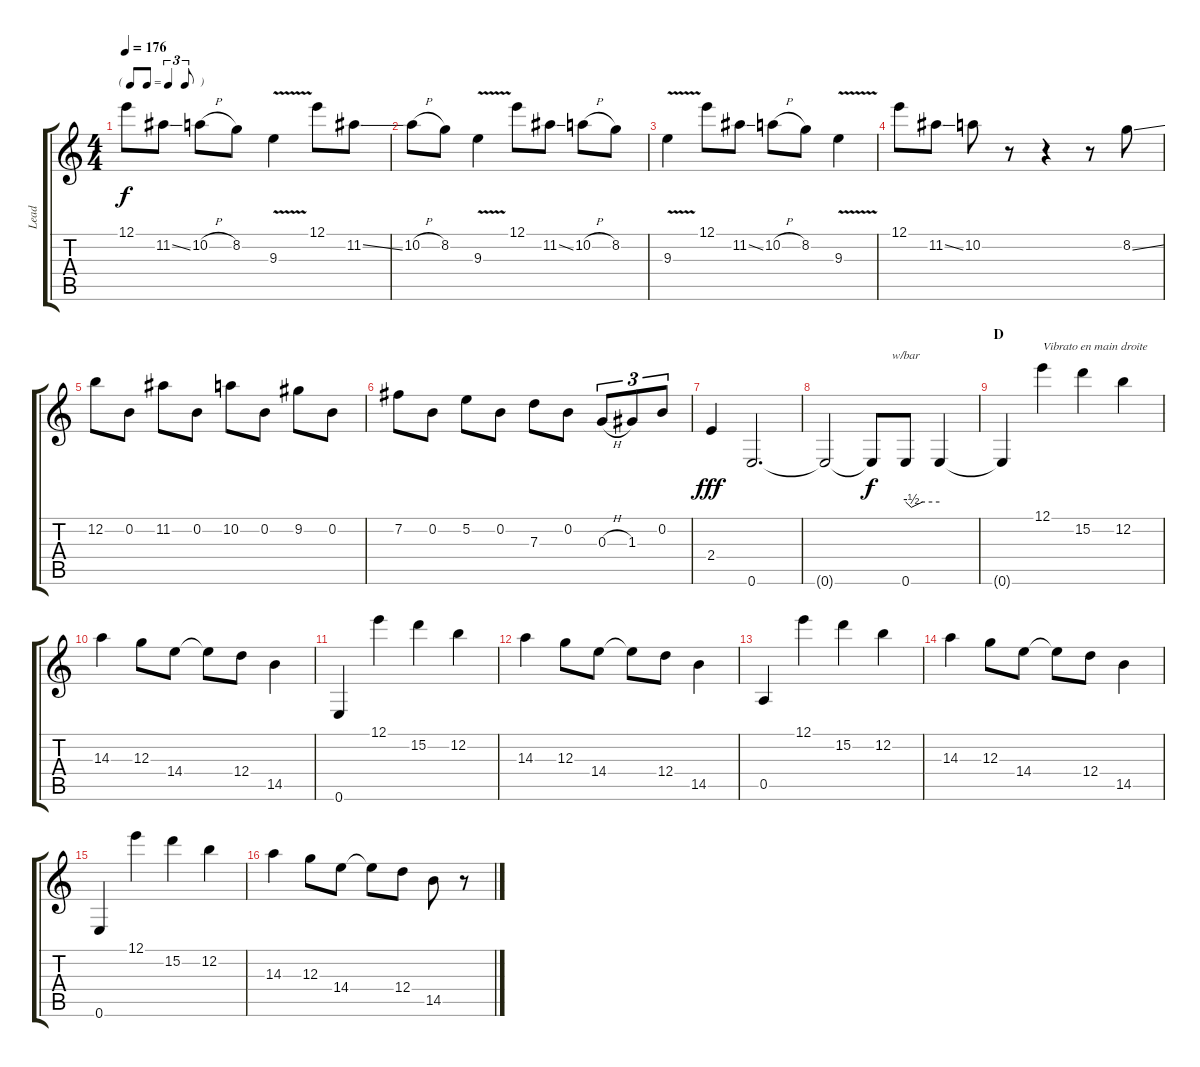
\track ("Lead" "Lead") {instrument electricguitarclean}
\staff {score tabs}
\tuning (E4 B3 G3 D3 A2 E2) {hide}
\ts (4 4)
\tf triplet8th
\tempo 176
\clef g2
\ks c
12.1{t}.8{dy f} 11.2{ss}.8 10.2{h}.8 8.2.8 9.3{v}.4 12.1.8 11.2{ss}.8 |
10.2{h}.8 8.2.8 9.3{v}.4 12.1.8 11.2{ss}.8 10.2{h}.8 8.2.8 |
9.3{v}.4 12.1.8 11.2{ss}.8 10.2{h}.8 8.2.8 9.3{v}.4 |
12.1.8 11.2{ss}.8 10.2.8 r.8 r.4 r.8 8.2{ss}.8 |
12.2.8 0.2.8 11.2.8 0.2.8 10.2.8 0.2.8 9.2.8 0.2.8 |
7.2.8 0.2.8 5.2.8 0.2.8 7.3.8 0.2.8 0.3{h}.8{tu (3 2)} 1.3.8{tu (3 2)} 0.2.8{tu (3 2)} |
2.4.4{dy fff} 0.6.2{d} |
0.6{t}.2 0.6{t}.8{dy f} 0.6.8{tbe (custom default 0 0 10 -2 30 0 60 0)} 0.6{t}.4 |
\section ("" "D")
0.6{t}.4 12.1.4{txt "Vibrato en main droite"} 15.2.4 12.2.4 |
14.3.4 12.3.8 14.4.8 14.4{t}.8 12.4.8 14.5.4 |
0.6.4 12.1.4 15.2.4 12.2.4 |
14.3.4 12.3.8 14.4.8 14.4{t}.8 12.4.8 14.5.4 |
0.5.4 12.1.4 15.2.4 12.2.4 |
14.3.4 12.3.8 14.4.8 14.4{t}.8 12.4.8 14.5.4 |
0.6.4 12.1.4 15.2.4 12.2.4 |
14.3.4 12.3.8 14.4.8 14.4{t}.8 12.4.8 14.5.8 r.8
